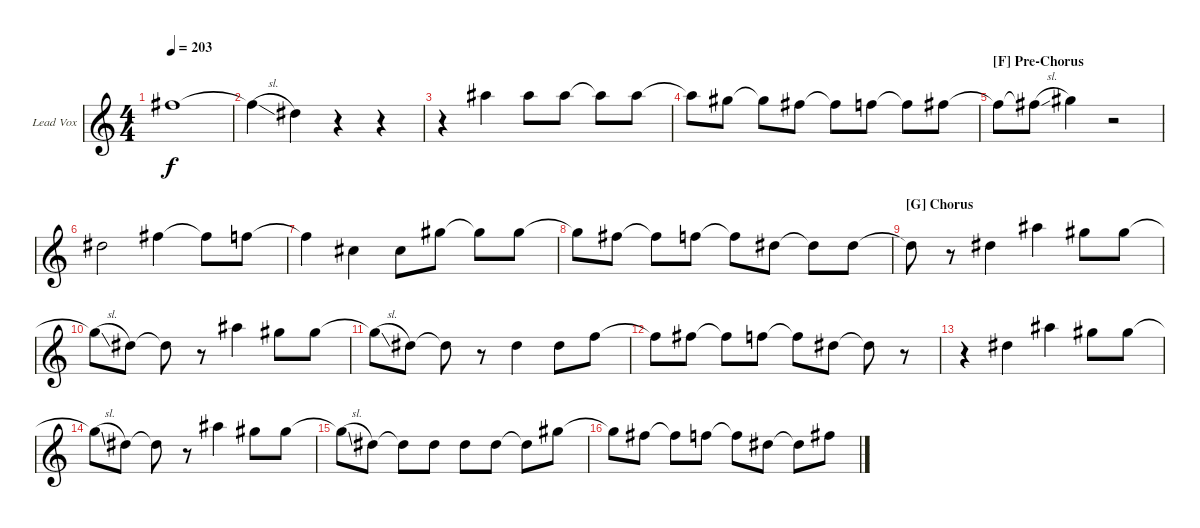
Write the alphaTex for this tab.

\defaultSystemsLayout 4
\bracketExtendMode groupsimilarinstruments
\firstSystemTrackNameOrientation horizontal
\otherSystemsTrackNameOrientation horizontal
\track ("Tim McIlrath - Vocals" "Lead Vox") {instrument overdrivenguitar}
\staff {score}
\tuning (Eb4 Bb3 Gb3 Db3 Ab2 Eb2)
\ts (4 4)
\tempo 203
\clef g2
\ks c
8.2{t}.1{dy f} |
8.2{sl t}.4 5.2.4 r.4 r.4 |
r.4 12.2.4 12.2.8 12.2.8 12.2{t}.8 12.2.8 |
12.2{t}.8 10.2.8 10.2{t}.8 8.2.8 8.2{t}.8 7.2.8 7.2{t}.8 8.2.8 |
\section ("F" "Pre-Chorus")
8.2{t}.8 8.2{sl t}.8 10.2.4 r.2 |
5.2.2 8.2.4 8.2{t}.8 7.2.8 |
7.2{t}.4 3.2.4 3.2.8 10.2.8 10.2{t}.8 10.2.8 |
10.2{t}.8 8.2.8 8.2{t}.8 7.2.8 7.2{t}.8 5.2.8 5.2{t}.8 5.2.8 |
\section ("G" "Chorus")
5.2{t}.8 r.8 5.2.4 12.2.4 10.2.8 10.2.8 |
10.2{sl t}.8 5.2.8 5.2{t}.8 r.8 12.2.4 10.2.8 10.2.8 |
10.2{sl t}.8 5.2.8 5.2{t}.8 r.8 5.2.4 5.2.8 7.2.8 |
7.2{t}.8 8.2.8 8.2{t}.8 7.2.8 7.2{t}.8 5.2.8 5.2{t}.8 r.8 |
r.4 5.2.4 12.2.4 10.2.8 10.2.8 |
10.2{sl t}.8 5.2.8 5.2{t}.8 r.8 12.2.4 10.2.8 10.2.8 |
10.2{sl t}.8 5.2.8 5.2{t}.8 5.2.8 5.2.8 5.2.8 5.2{t}.8 10.2.8 |
10.2{t}.8 8.2.8 8.2{t}.8 7.2.8 7.2{t}.8 5.2.8 5.2{t}.8 8.2.8
